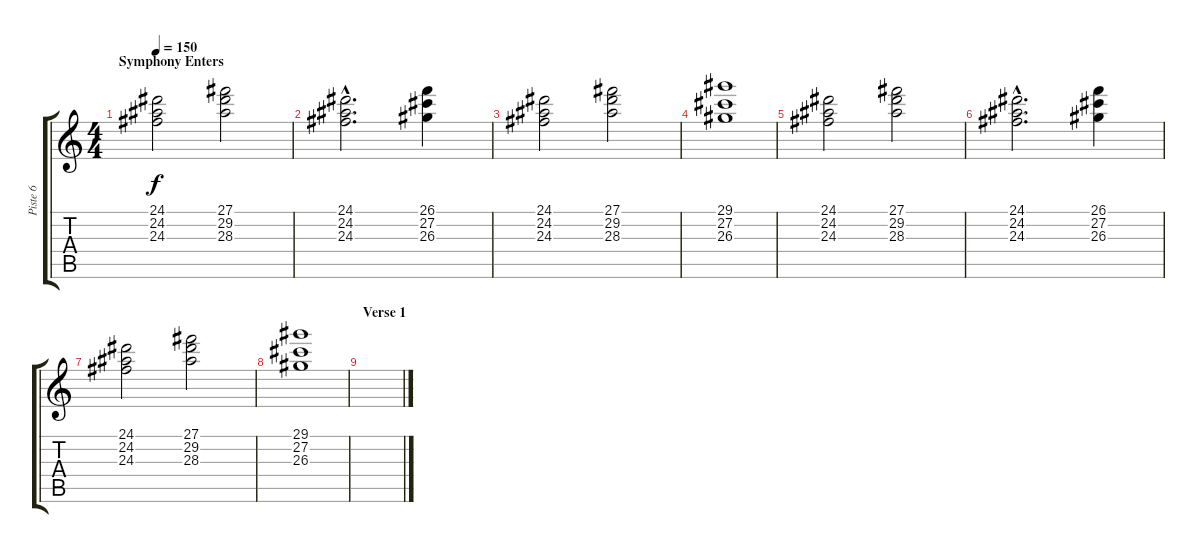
\track ("Piste 6" "Piste 6") {instrument stringensemble1}
\staff {score tabs}
\tuning (Eb4 Bb3 Gb3 Db3 Ab2 Eb2) {hide}
\ts (4 4)
\section ("" "Symphony Enters")
\tempo 150
\clef g2
\ks c
(24.1 24.2 24.3).2{dy f} (27.1 29.2 28.3).2 |
(24.1{hac} 24.2{hac} 24.3{hac}).2{d} (26.1 27.2 26.3).4 |
(24.1 24.2 24.3).2 (27.1 29.2 28.3).2 |
(29.1 27.2 26.3).1 |
(24.1 24.2 24.3).2 (27.1 29.2 28.3).2 |
(24.1{hac} 24.2{hac} 24.3{hac}).2{d} (26.1 27.2 26.3).4 |
(24.1 24.2 24.3).2 (27.1 29.2 28.3).2 |
(29.1 27.2 26.3).1 |
\section ("" "Verse 1")
